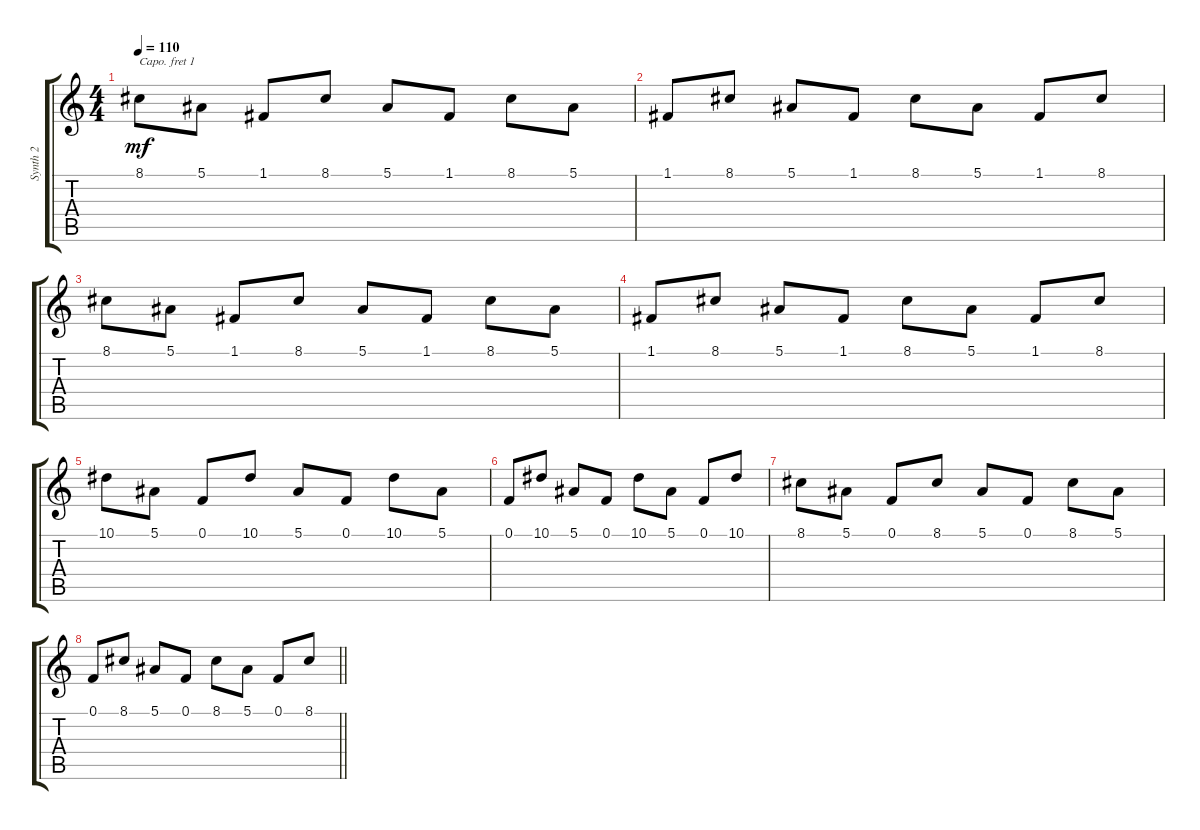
\track ("Synth 2" "Synth 2") {instrument lead1square}
\staff {score tabs}
\capo 1
\tuning (E4 B3 G3 D3 A2 E2) {hide}
\ts (4 4)
\tempo 110
\clef g2
\ks c
8.1.8{dy mf} 5.1.8 1.1.8 8.1.8 5.1.8 1.1.8 8.1.8 5.1.8 |
1.1.8 8.1.8 5.1.8 1.1.8 8.1.8 5.1.8 1.1.8 8.1.8 |
8.1.8 5.1.8 1.1.8 8.1.8 5.1.8 1.1.8 8.1.8 5.1.8 |
1.1.8 8.1.8 5.1.8 1.1.8 8.1.8 5.1.8 1.1.8 8.1.8 |
10.1.8 5.1.8 0.1.8 10.1.8 5.1.8 0.1.8 10.1.8 5.1.8 |
0.1.8 10.1.8 5.1.8 0.1.8 10.1.8 5.1.8 0.1.8 10.1.8 |
8.1.8 5.1.8 0.1.8 8.1.8 5.1.8 0.1.8 8.1.8 5.1.8 |
\barLineRight lightlight
0.1.8 8.1.8 5.1.8 0.1.8 8.1.8 5.1.8 0.1.8 8.1.8
